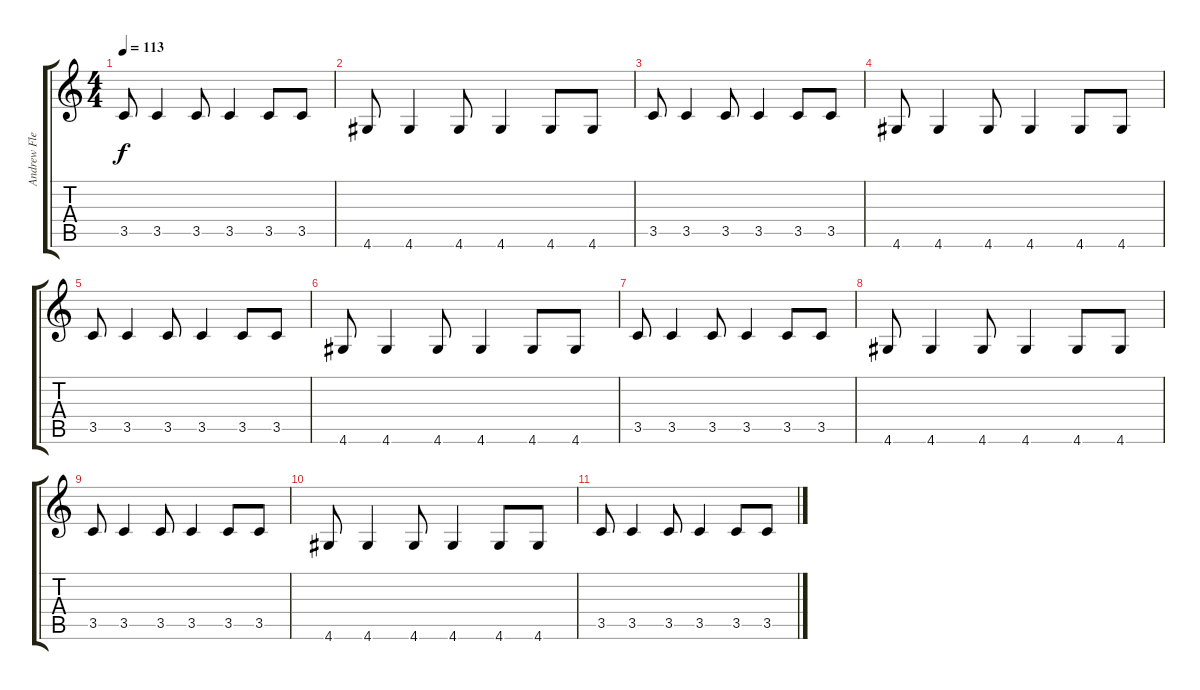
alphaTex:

\track ("Andrew Fletcher - Synth Bass" "Andrew Fle") {instrument synthbass2}
\staff {score tabs}
\tuning (E4 B3 G3 D3 A2 E2) {hide}
\ts (4 4)
\tempo 113
\clef g2
\ks c
3.5.8{dy f} 3.5.4 3.5.8 3.5.4 3.5.8 3.5.8 |
4.6.8 4.6.4 4.6.8 4.6.4 4.6.8 4.6.8 |
3.5.8 3.5.4 3.5.8 3.5.4 3.5.8 3.5.8 |
4.6.8 4.6.4 4.6.8 4.6.4 4.6.8 4.6.8 |
3.5.8 3.5.4 3.5.8 3.5.4 3.5.8 3.5.8 |
4.6.8 4.6.4 4.6.8 4.6.4 4.6.8 4.6.8 |
3.5.8 3.5.4 3.5.8 3.5.4 3.5.8 3.5.8 |
4.6.8 4.6.4 4.6.8 4.6.4 4.6.8 4.6.8 |
3.5.8 3.5.4 3.5.8 3.5.4 3.5.8 3.5.8 |
4.6.8 4.6.4 4.6.8 4.6.4 4.6.8 4.6.8 |
3.5.8 3.5.4 3.5.8 3.5.4 3.5.8 3.5.8
